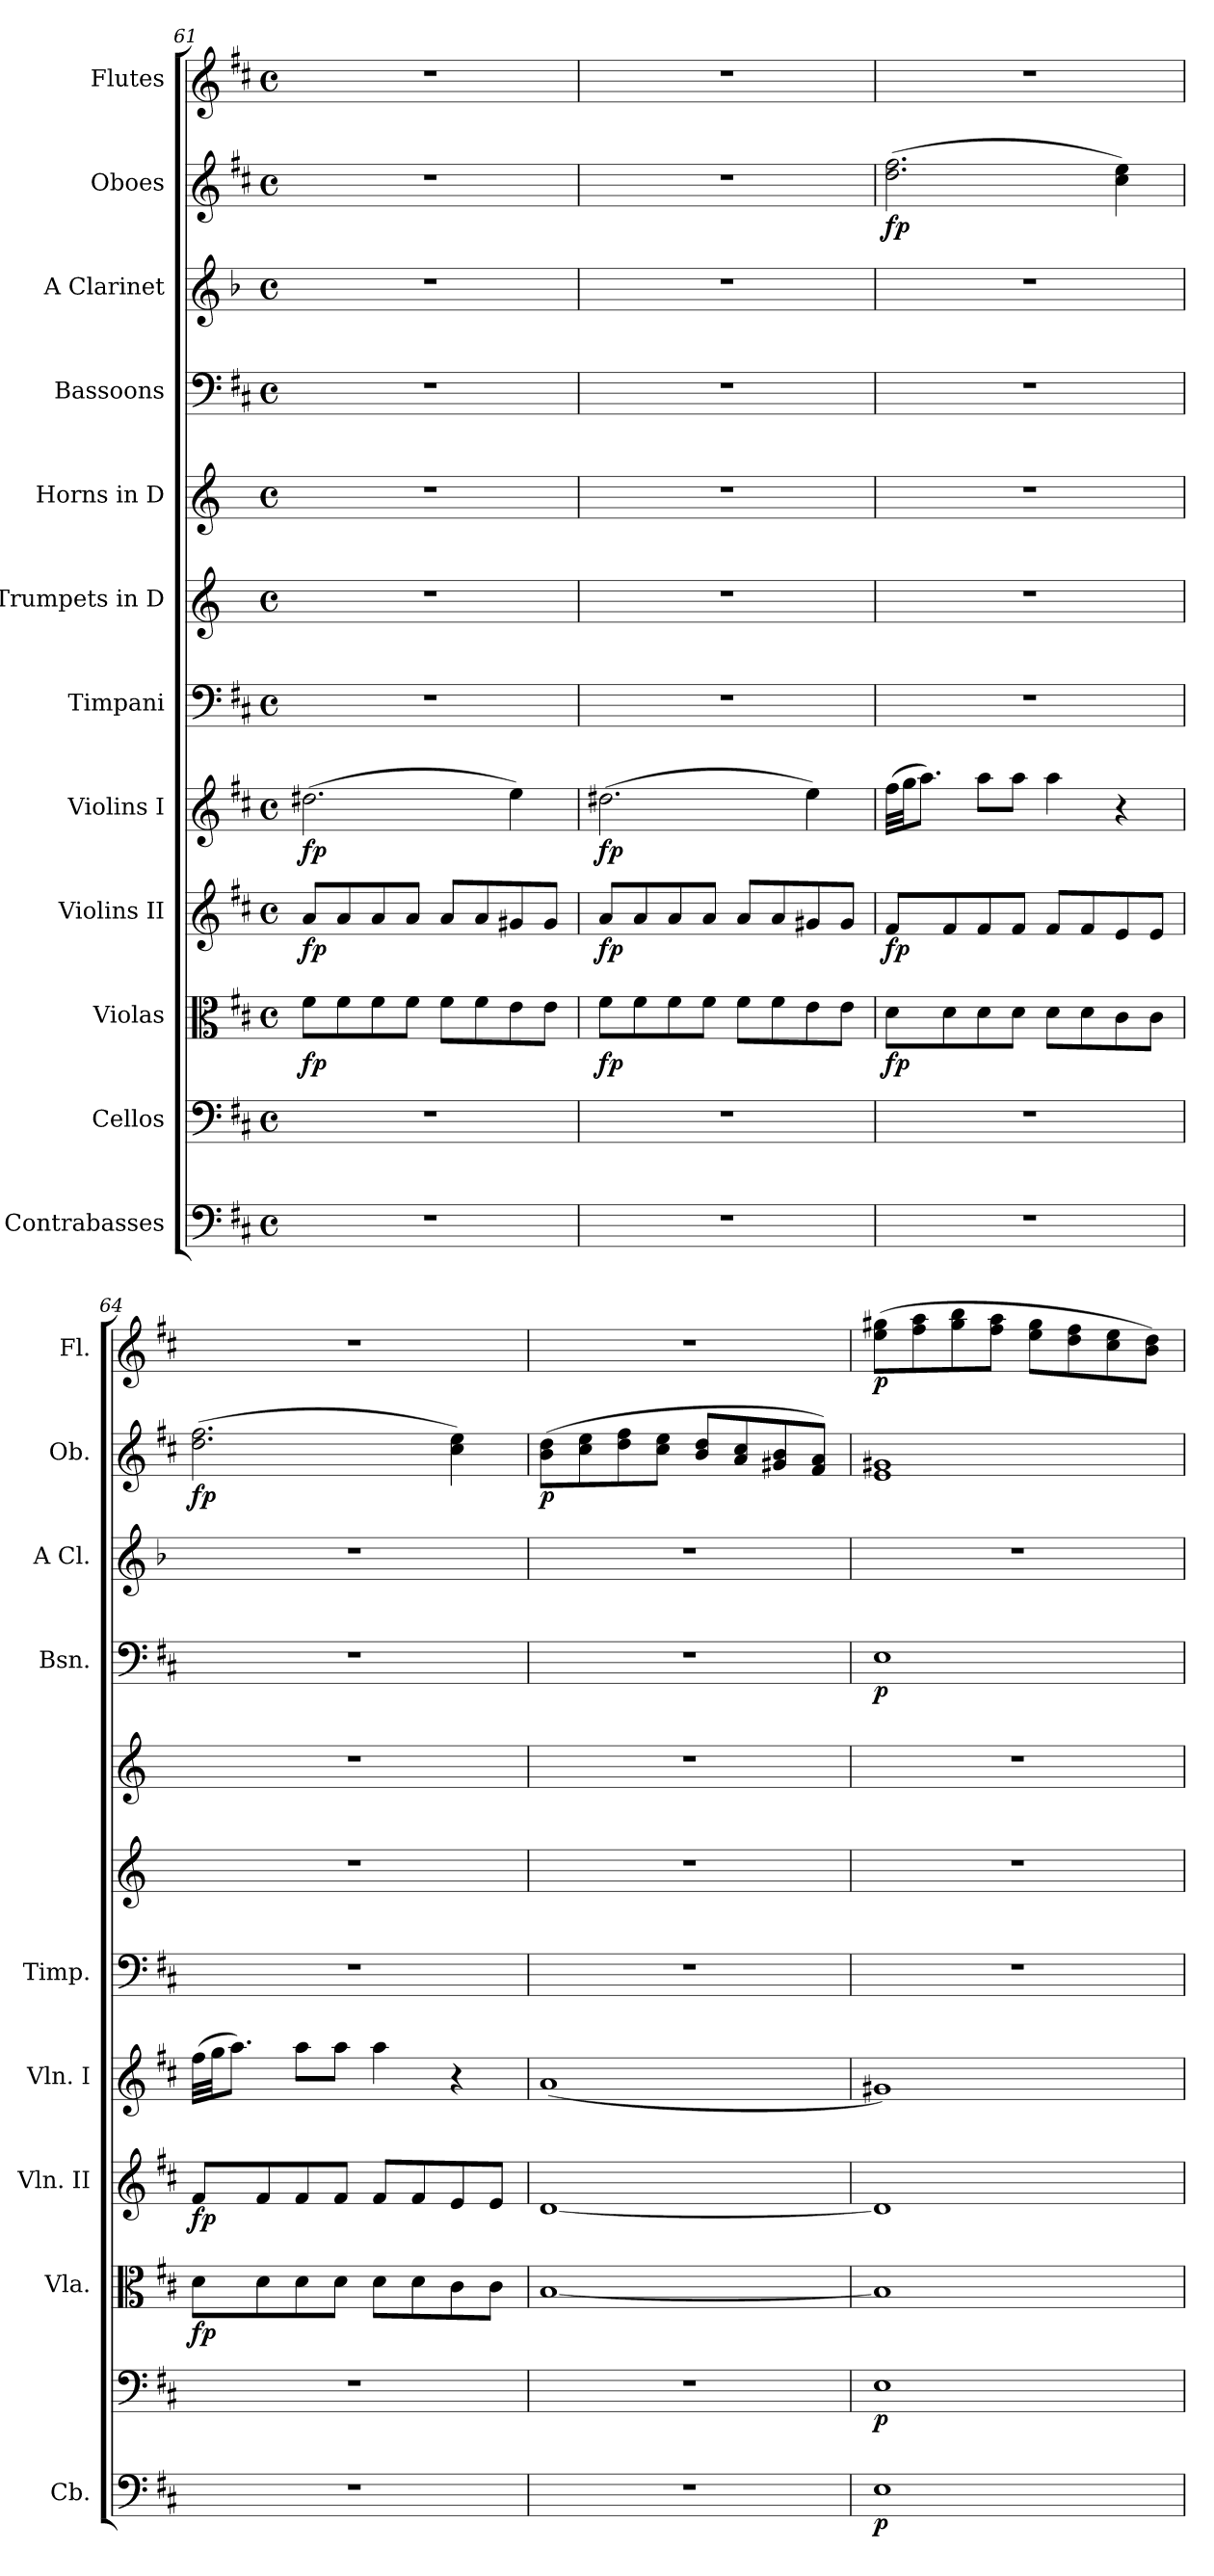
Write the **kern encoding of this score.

**kern	**dynam	**kern	**dynam	**kern	**dynam	**kern	**dynam	**kern	**dynam	**kern	**kern	**kern	**kern	**dynam	**kern	**kern	**dynam	**kern	**dynam
*part12	*part12	*part11	*part11	*part10	*part10	*part9	*part9	*part8	*part8	*part7	*part6	*part5	*part4	*part4	*part3	*part2	*part2	*part1	*part1
*staff12	*staff12	*staff11	*staff11	*staff10	*staff10	*staff9	*staff9	*staff8	*staff8	*staff7	*staff6	*staff5	*staff4	*staff4	*staff3	*staff2	*staff2	*staff1	*staff1
*I"Contrabasses	*	*I"Cellos	*	*I"Violas	*	*I"Violins II	*	*I"Violins I	*	*I"Timpani	*I"Trumpets in D	*I"Horns in D	*I"Bassoons	*	*I"A Clarinet	*I"Oboes	*	*I"Flutes	*
*I'Cb.	*	*	*	*I'Vla.	*	*I'Vln. II	*	*I'Vln. I	*	*I'Timp.	*	*	*I'Bsn.	*	*I'A Cl.	*I'Ob.	*	*I'Fl.	*
*clefF4	*	*clefF4	*	*clefC3	*	*clefG2	*	*clefG2	*	*clefF4	*clefG2	*clefG2	*clefF4	*	*clefG2	*clefG2	*	*clefG2	*
*ITrd7c12	*	*	*	*	*	*	*	*	*	*	*ITrd-1c-2	*ITrd6c10	*	*	*ITrd2c3	*	*	*	*
*k[f#c#]	*	*k[f#c#]	*	*k[f#c#]	*	*k[f#c#]	*	*k[f#c#]	*	*k[f#c#]	*k[f#c#]	*k[f#c#]	*k[f#c#]	*	*k[f#c#]	*k[f#c#]	*	*k[f#c#]	*
*M4/4	*	*M4/4	*	*M4/4	*	*M4/4	*	*M4/4	*	*M4/4	*M4/4	*M4/4	*M4/4	*	*M4/4	*M4/4	*	*M4/4	*
*met(c)	*	*met(c)	*	*met(c)	*	*met(c)	*	*met(c)	*	*met(c)	*met(c)	*met(c)	*met(c)	*	*met(c)	*met(c)	*	*met(c)	*
=61	=61	=61	=61	=61	=61	=61	=61	=61	=61	=61	=61	=61	=61	=61	=61	=61	=61	=61	=61
!	!	!	!	!	!LO:DY:b	!	!LO:DY:b	!	!LO:DY:b	!	!	!	!	!	!	!	!	!	!
1r	.	1r	.	8f#\L	fp	8a/L	fp	(>2.dd#X\	fp	1r	1r	1r	1r	.	1r	1r	.	1r	.
.	.	.	.	8f#\	.	8a/	.	.	.	.	.	.	.	.	.	.	.	.	.
.	.	.	.	8f#\	.	8a/	.	.	.	.	.	.	.	.	.	.	.	.	.
.	.	.	.	8f#\J	.	8a/J	.	.	.	.	.	.	.	.	.	.	.	.	.
.	.	.	.	8f#\L	.	8a/L	.	.	.	.	.	.	.	.	.	.	.	.	.
.	.	.	.	8f#\	.	8a/	.	.	.	.	.	.	.	.	.	.	.	.	.
.	.	.	.	8e\	.	8g#X/	.	4ee\)	.	.	.	.	.	.	.	.	.	.	.
.	.	.	.	8e\J	.	8g#/J	.	.	.	.	.	.	.	.	.	.	.	.	.
=62	=62	=62	=62	=62	=62	=62	=62	=62	=62	=62	=62	=62	=62	=62	=62	=62	=62	=62	=62
!	!	!	!	!	!LO:DY:b	!	!LO:DY:b	!	!LO:DY:b	!	!	!	!	!	!	!	!	!	!
1r	.	1r	.	8f#\L	fp	8a/L	fp	(>2.dd#X\	fp	1r	1r	1r	1r	.	1r	1r	.	1r	.
.	.	.	.	8f#\	.	8a/	.	.	.	.	.	.	.	.	.	.	.	.	.
.	.	.	.	8f#\	.	8a/	.	.	.	.	.	.	.	.	.	.	.	.	.
.	.	.	.	8f#\J	.	8a/J	.	.	.	.	.	.	.	.	.	.	.	.	.
.	.	.	.	8f#\L	.	8a/L	.	.	.	.	.	.	.	.	.	.	.	.	.
.	.	.	.	8f#\	.	8a/	.	.	.	.	.	.	.	.	.	.	.	.	.
.	.	.	.	8e\	.	8g#X/	.	4ee\)	.	.	.	.	.	.	.	.	.	.	.
.	.	.	.	8e\J	.	8g#/J	.	.	.	.	.	.	.	.	.	.	.	.	.
!!LO:PB:g=z
=63	=63	=63	=63	=63	=63	=63	=63	=63	=63	=63	=63	=63	=63	=63	=63	=63	=63	=63	=63
!	!	!	!	!	!LO:DY:b	!	!LO:DY:b	!	!	!	!	!	!	!	!	!	!LO:DY:b	!	!
1r	.	1r	.	8d\L	fp	8f#/L	fp	(>32ff#\LLL	.	1r	1r	1r	1r	.	1r	(>2.dd\ 2.ff#\	fp	1r	.
.	.	.	.	.	.	.	.	32gg\JJ	.	.	.	.	.	.	.	.	.	.	.
.	.	.	.	.	.	.	.	8.aa\J)	.	.	.	.	.	.	.	.	.	.	.
.	.	.	.	8d\	.	8f#/	.	.	.	.	.	.	.	.	.	.	.	.	.
.	.	.	.	8d\	.	8f#/	.	8aa\L	.	.	.	.	.	.	.	.	.	.	.
.	.	.	.	8d\J	.	8f#/J	.	8aa\J	.	.	.	.	.	.	.	.	.	.	.
.	.	.	.	8d\L	.	8f#/L	.	4aa\	.	.	.	.	.	.	.	.	.	.	.
.	.	.	.	8d\	.	8f#/	.	.	.	.	.	.	.	.	.	.	.	.	.
.	.	.	.	8c#\	.	8e/	.	4r	.	.	.	.	.	.	.	4cc#\ 4ee\)	.	.	.
.	.	.	.	8c#\J	.	8e/J	.	.	.	.	.	.	.	.	.	.	.	.	.
=64	=64	=64	=64	=64	=64	=64	=64	=64	=64	=64	=64	=64	=64	=64	=64	=64	=64	=64	=64
!	!	!	!	!	!LO:DY:b	!	!LO:DY:b	!	!	!	!	!	!	!	!	!	!LO:DY:b	!	!
1r	.	1r	.	8d\L	fp	8f#/L	fp	(>32ff#\LLL	.	1r	1r	1r	1r	.	1r	(>2.dd\ 2.ff#\	fp	1r	.
.	.	.	.	.	.	.	.	32gg\JJ	.	.	.	.	.	.	.	.	.	.	.
.	.	.	.	.	.	.	.	8.aa\J)	.	.	.	.	.	.	.	.	.	.	.
.	.	.	.	8d\	.	8f#/	.	.	.	.	.	.	.	.	.	.	.	.	.
.	.	.	.	8d\	.	8f#/	.	8aa\L	.	.	.	.	.	.	.	.	.	.	.
.	.	.	.	8d\J	.	8f#/J	.	8aa\J	.	.	.	.	.	.	.	.	.	.	.
.	.	.	.	8d\L	.	8f#/L	.	4aa\	.	.	.	.	.	.	.	.	.	.	.
.	.	.	.	8d\	.	8f#/	.	.	.	.	.	.	.	.	.	.	.	.	.
.	.	.	.	8c#\	.	8e/	.	4r	.	.	.	.	.	.	.	4cc#\ 4ee\)	.	.	.
.	.	.	.	8c#\J	.	8e/J	.	.	.	.	.	.	.	.	.	.	.	.	.
=65	=65	=65	=65	=65	=65	=65	=65	=65	=65	=65	=65	=65	=65	=65	=65	=65	=65	=65	=65
!	!	!	!	!	!	!	!	!	!	!	!	!	!	!	!	!	!LO:DY:b	!	!
1r	.	1r	.	[1B	.	[1d	.	(<1a	.	1r	1r	1r	1r	.	1r	(>8b\ 8dd\L	p	1r	.
.	.	.	.	.	.	.	.	.	.	.	.	.	.	.	.	8cc#\ 8ee\	.	.	.
.	.	.	.	.	.	.	.	.	.	.	.	.	.	.	.	8dd\ 8ff#\	.	.	.
.	.	.	.	.	.	.	.	.	.	.	.	.	.	.	.	8cc#\ 8ee\J	.	.	.
.	.	.	.	.	.	.	.	.	.	.	.	.	.	.	.	8b/ 8dd/L	.	.	.
.	.	.	.	.	.	.	.	.	.	.	.	.	.	.	.	8a/ 8cc#/	.	.	.
.	.	.	.	.	.	.	.	.	.	.	.	.	.	.	.	8g#X/ 8b/	.	.	.
.	.	.	.	.	.	.	.	.	.	.	.	.	.	.	.	8f#/ 8a/J)	.	.	.
=66	=66	=66	=66	=66	=66	=66	=66	=66	=66	=66	=66	=66	=66	=66	=66	=66	=66	=66	=66
!	!LO:DY:b	!	!LO:DY:b	!	!	!	!	!	!	!	!	!	!	!LO:DY:b	!	!	!	!	!LO:DY:b
1EE	p	1E	p	1B]	.	1d]	.	1g#X)	.	1r	1r	1r	1E	p	1r	1e 1g#X	.	(>8ee\ 8gg#X\L	p
.	.	.	.	.	.	.	.	.	.	.	.	.	.	.	.	.	.	8ff#\ 8aa\	.
.	.	.	.	.	.	.	.	.	.	.	.	.	.	.	.	.	.	8gg#\ 8bb\	.
.	.	.	.	.	.	.	.	.	.	.	.	.	.	.	.	.	.	8ff#\ 8aa\J	.
.	.	.	.	.	.	.	.	.	.	.	.	.	.	.	.	.	.	8ee\ 8gg#\L	.
.	.	.	.	.	.	.	.	.	.	.	.	.	.	.	.	.	.	8dd\ 8ff#\	.
.	.	.	.	.	.	.	.	.	.	.	.	.	.	.	.	.	.	8cc#\ 8ee\	.
.	.	.	.	.	.	.	.	.	.	.	.	.	.	.	.	.	.	8b\ 8dd\J)	.
=	=	=	=	=	=	=	=	=	=	=	=	=	=	=	=	=	=	=	=
*-	*-	*-	*-	*-	*-	*-	*-	*-	*-	*-	*-	*-	*-	*-	*-	*-	*-	*-	*-
